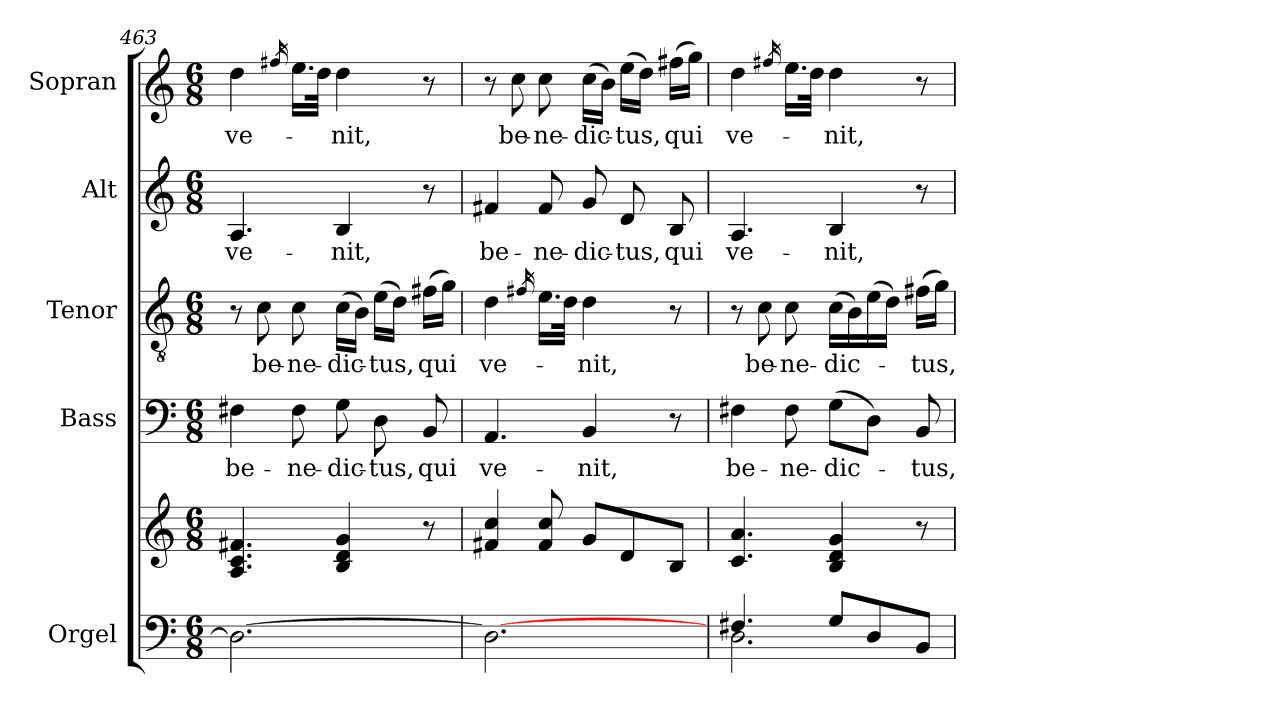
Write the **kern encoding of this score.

**kern	**kern	**kern	**text	**kern	**text	**kern	**text	**kern	**text
*part5	*part5	*part4	*part4	*part3	*part3	*part2	*part2	*part1	*part1
*staff6	*staff5	*staff4	*staff4	*staff3	*staff3	*staff2	*staff2	*staff1	*staff1
*I"Orgel	*	*I"Bass	*	*I"Tenor	*	*I"Alt	*	*I"Sopran	*
*I'Org.	*	*I'B	*	*I'T	*	*I'A	*	*I'S	*
*clefF4	*clefG2	*clefF4	*	*clefGv2	*	*clefG2	*	*clefG2	*
*k[]	*k[]	*k[]	*	*k[]	*	*k[]	*	*k[]	*
*C:	*C:	*C:	*	*C:	*	*C:	*	*C:	*
*M6/8	*M6/8	*M6/8	*	*M6/8	*	*M6/8	*	*M6/8	*
=463	=463	=463	=463	=463	=463	=463	=463	=463	=463
!	!	!	!LO:LY:b	!	!	!	!LO:LY:b	!	!LO:LY:b
2.D\_	4.A/ 4.c/ 4.f#X/	4F#X\	be-	8r	.	4.A/	ve-	4dd\	ve-
!	!	!	!	!	!LO:LY:b	!	!	!	!
.	.	.	.	8c\	be-	.	.	.	.
.	.	.	.	.	.	.	.	16qff#X/	.
!	!	!	!LO:LY:b	!	!LO:LY:b	!	!	!	!
.	.	8F#\	-ne-	8c\	-ne-	.	.	16.ee\LL	.
.	.	.	.	.	.	.	.	32dd\JJk	.
!	!	!	!LO:LY:b	!	!LO:LY:b	!	!LO:LY:b	!	!LO:LY:b
.	4B/ 4d/ 4g/	8G\	-dic-	(>16c\LL	-dic-	4B/	-nit,	4dd\	-nit,
.	.	.	.	16B\JJ)	.	.	.	.	.
!	!	!	!LO:LY:b	!	!LO:LY:b	!	!	!	!
.	.	8D\	-tus,	(>16e\LL	-tus,	.	.	.	.
.	.	.	.	16d\JJ)	.	.	.	.	.
!	!	!	!LO:LY:b	!	!LO:LY:b	!	!	!	!
.	8r	8BB/	qui	(>16f#X\LL	qui	8r	.	8r	.
.	.	.	.	16g\JJ)	.	.	.	.	.
=464	=464	=464	=464	=464	=464	=464	=464	=464	=464
!	!	!	!LO:LY:b	!	!LO:LY:b	!	!LO:LY:b	!	!
2.D\_	4f#X/ 4cc/	4.AA/	ve-	4d\	ve-	4f#X/	be-	8r	.
!	!	!	!	!	!	!	!	!	!LO:LY:b
.	.	.	.	.	.	.	.	8cc\	be-
.	.	.	.	16qf#X/	.	.	.	.	.
!	!	!	!	!	!	!	!LO:LY:b	!	!LO:LY:b
.	8f#/ 8cc/	.	.	16.e\LL	.	8f#/	-ne-	8cc\	-ne-
.	.	.	.	32d\JJk	.	.	.	.	.
!	!	!	!LO:LY:b	!	!LO:LY:b	!	!LO:LY:b	!	!LO:LY:b
.	8g/L	4BB/	-nit,	4d\	-nit,	8g/	-dic-	(>16cc\LL	-dic-
.	.	.	.	.	.	.	.	16b\JJ)	.
!	!	!	!	!	!	!	!LO:LY:b	!	!LO:LY:b
.	8d/	.	.	.	.	8d/	-tus,	(>16ee\LL	-tus,
.	.	.	.	.	.	.	.	16dd\JJ)	.
!	!	!	!	!	!	!	!LO:LY:b	!	!LO:LY:b
.	8B/J	8r	.	8r	.	8B/	qui	(>16ff#X\LL	qui
.	.	.	.	.	.	.	.	16gg\JJ)	.
!!LO:PB:g=z
=465	=465	=465	=465	=465	=465	=465	=465	=465	=465
*^	*	*	*	*	*	*	*	*	*
!	!	!	!	!LO:LY:b	!	!	!	!LO:LY:b	!	!LO:LY:b
4.F#X/	2.D\	4.c/ 4.a/	4F#X\	be-	8r	.	4.A/	ve-	4dd\	ve-
!	!	!	!	!	!	!LO:LY:b	!	!	!	!
.	.	.	.	.	8c\	be-	.	.	.	.
.	.	.	.	.	.	.	.	.	16qff#X/	.
!	!	!	!	!LO:LY:b	!	!LO:LY:b	!	!	!	!
.	.	.	8F#\	-ne-	8c\	-ne-	.	.	16.ee\LL	.
.	.	.	.	.	.	.	.	.	32dd\JJk	.
!	!	!	!	!LO:LY:b	!	!LO:LY:b	!	!LO:LY:b	!	!LO:LY:b
8G/L	.	4B/ 4d/ 4g/	(>8G\L	-dic-	(>16c\LL	-dic-	4B/	-nit,	4dd\	-nit,
.	.	.	.	.	16B\)	.	.	.	.	.
8D/	.	.	8D\J)	.	(>16e\	.	.	.	.	.
.	.	.	.	.	16d\JJ)	.	.	.	.	.
!	!	!	!	!LO:LY:b	!	!LO:LY:b	!	!	!	!
8BB/J	.	8r	8BB/	-tus,	(>16f#X\LL	-tus,	8r	.	8r	.
.	.	.	.	.	16g\JJ)	.	.	.	.	.
*v	*v	*	*	*	*	*	*	*	*	*
=	=	=	=	=	=	=	=	=	=
*-	*-	*-	*-	*-	*-	*-	*-	*-	*-
